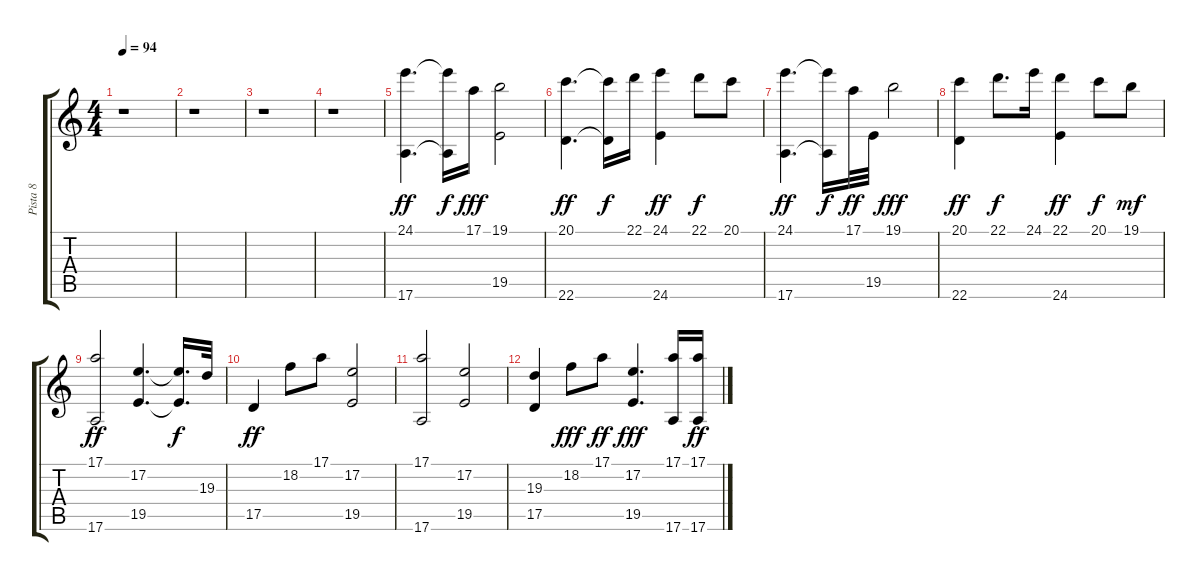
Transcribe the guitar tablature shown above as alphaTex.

\track ("Pista 8" "Pista 8") {instrument stringensemble1}
\staff {score tabs}
\tuning (E4 B3 G3 D3 A2 E2) {hide}
\ts (4 4)
\tempo 94
\clef g2
\ks c
r.1{dy fff} |
r.1 |
r.1 |
r.1 |
(24.1 17.6).4{d dy ff} (24.1{t} 17.6{t}).16{dy f} 17.1.16{dy fff} (19.1 19.5).2 |
(20.1 22.6).4{d dy ff} (20.1{t} 22.6{t}).16{dy f} 22.1.16 (24.1 24.6).4{dy ff} 22.1.8{dy f} 20.1.8 |
(24.1 17.6).4{d dy ff} (24.1{t} 17.6{t}).16{dy f} 17.1.32{dy ff} 19.5.32 19.1.2{dy fff} |
(20.1 22.6).4{dy ff} 22.1.8{d dy f} 24.1.16 (22.1 24.6).4{dy ff} 20.1.8{dy f} 19.1.8{dy mf} |
(17.1 17.6).2{dy ff} (17.2 19.5).4{d} (17.2{t} 19.5{t}).16{d dy f} 19.3.32 |
17.5.4{dy ff} 18.2.8 17.1.8 (17.2 19.5).2 |
(17.1 17.6).2 (17.2 19.5).2 |
(19.3 17.5).4 18.2.8{dy fff} 17.1.8{dy ff} (17.2 19.5).4{d dy fff} (17.1 17.6).16 (17.1 17.6).16{dy ff}
